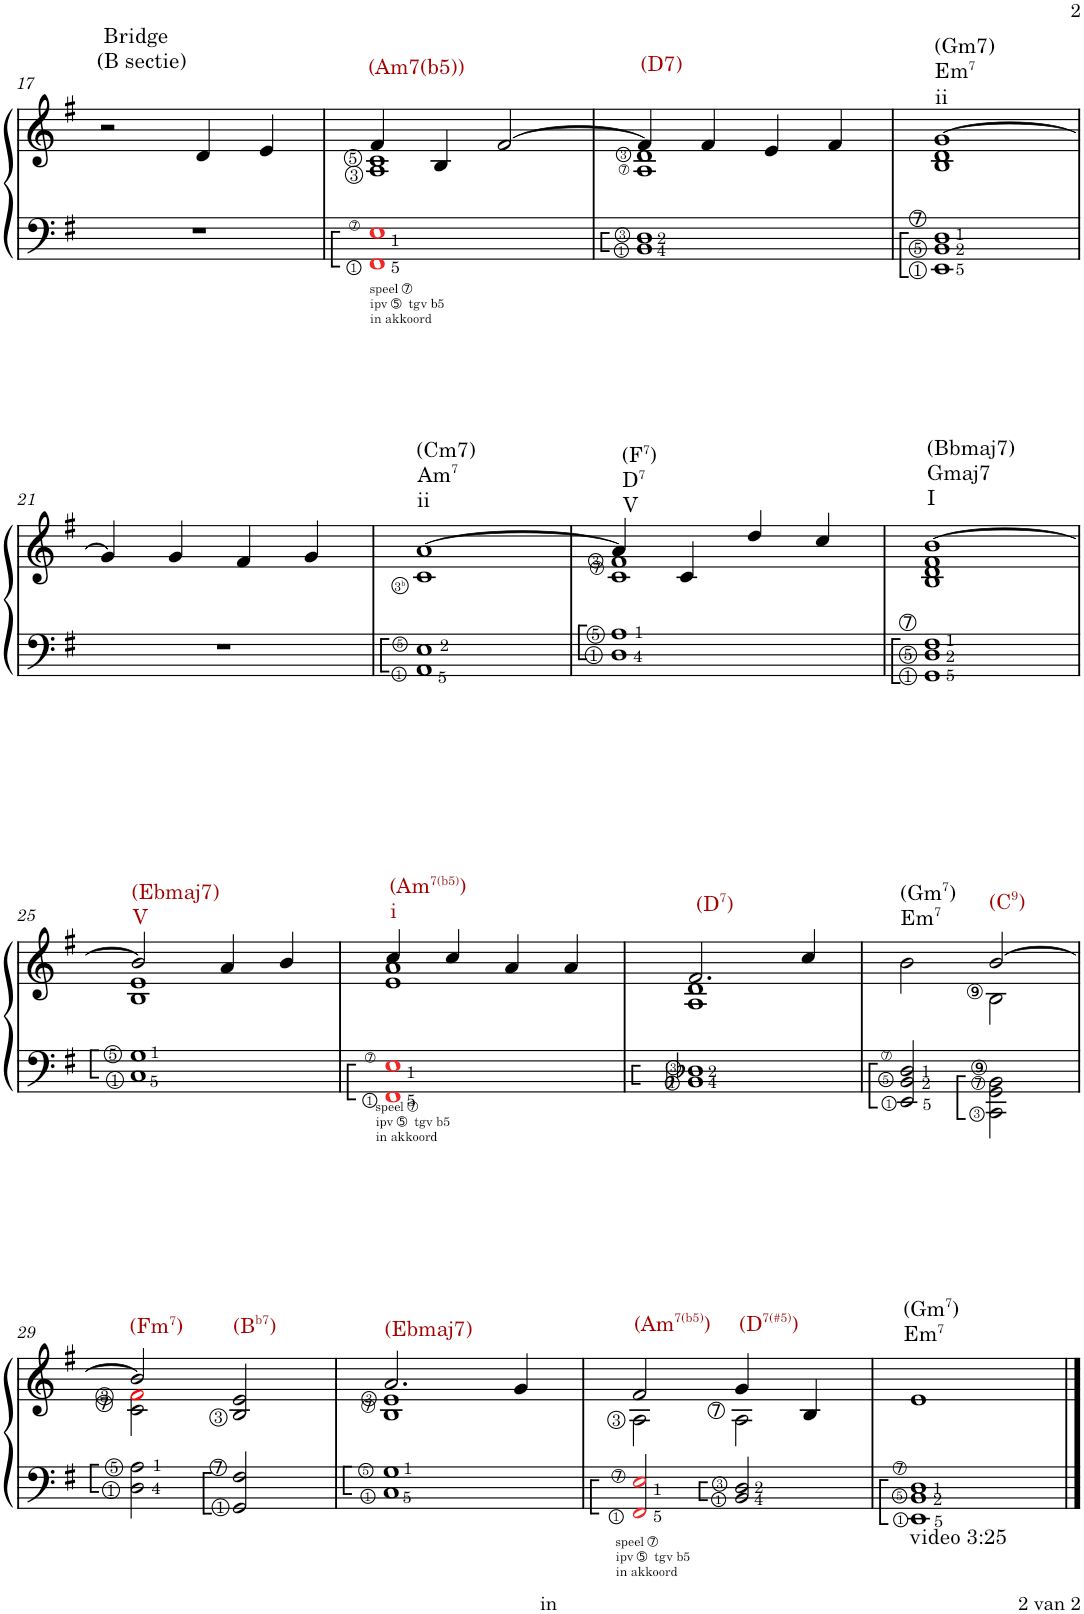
**kern	**kern
*part1	*part1
*staff2	*staff1
*I"Piano	*
*I'Pno.	*
!!LO:PB:g=z
*clefF4	*clefG2
*k[f#]	*k[f#]
*M4/4	*M4/4
=17	=17
!	!LO:TX:a:t=Bridge
!	!LO:TX:a:t=(B sectie)
1r	2r
.	4d/
.	4e/
=18	=18
*	*^
!	!LO:TX:a:color=#AA0000:t=(Am7(b5))	!
!LO:TX:a:t=➆	!	!
!LO:TX:b:t=speel ➆	!	!
!LO:TX:b:t=ipv ➄  tgv b5	!	!
!LO:TX:b:t=in akkoord	!	!
1FF#i 1Ei	4f#/	1A 1c
.	4B/	.
.	[2f#/	.
=19	=19	=19
!	!LO:TX:a:color=#AA0000:t=(D7)	!
!	!LO:TX:b:t=➆	!
1BB 1D	4f#/]	1A 1d
.	4f#/	.
.	4e/	.
.	4f#/	.
=20	=20	=20
!	!LO:TX:a:t=(Gm7)	!
!	!LO:TX:a:t=Em	!
!	!LO:TX:a:t=7	!
!	!LO:TX:a:t=ii	!
!LO:TX:a:t=➆	!	!
1EE 1BB 1D	[1g	1B 1d
*	*v	*v
!!LO:LB:g=z
=21	=21
1r	4g/]
.	4g/
.	4f#/
.	4g/
=22	=22
*	*^
!	!LO:TX:a:t=(Cm7)	!
!	!LO:TX:a:t=Am	!
!	!LO:TX:a:t=7	!
!	!LO:TX:a:t=ii	!
1AA 1E	[1a	1c
=23	=23	=23
*^	*	*
!	!	!LO:TX:a:t=(F	!
!	!	!LO:TX:a:t=7	!
!	!	!LO:TX:a:t=)	!
!	!	!LO:TX:a:t=D	!
!	!	!LO:TX:a:t=7	!
!	!	!LO:TX:a:t=V	!
!	!	!LO:TX:a:t=➆	!
1ryy	1D 1A	4a/]	1c 1f#
.	.	4c/	.
.	.	4dd/	.
.	.	4cc/	.
*v	*v	*	*
=24	=24	=24
!	!LO:TX:a:t=(Bbmaj7)	!
!	!LO:TX:a:t=Gmaj7	!
!	!LO:TX:a:t=I	!
!LO:TX:a:t=➆	!	!
1GG 1D 1F#	[1b	1B 1d 1f#
!!LO:LB:g=z	!!
=25	=25	=25
!	!LO:TX:a:color=#AA0000:t=(Ebmaj7)	!
!	!LO:TX:a:t=V	!
1C 1G	2b/]	1B 1e
.	4a/	.
.	4b/	.
=26	=26	=26
!	!LO:TX:a:color=#AA0000:t=(Am	!
!	!LO:TX:a:t=7(b5)	!
!	!LO:TX:a:t=)	!
!	!LO:TX:a:t=i	!
!LO:TX:a:t=➆	!	!
!LO:TX:b:t=speel ➆	!	!
!LO:TX:b:t=ipv ➄  tgv b5	!	!
!LO:TX:b:t=in akkoord	!	!
1FF#i 1Ei	4cc/	1e 1a
.	4cc/	.
.	4a/	.
.	4a/	.
=27	=27	=27
!	!LO:TX:a:color=#AA0000:t=(D	!
!	!LO:TX:a:t=7	!
!	!LO:TX:a:t=)	!
1BB-X 1D-X	2.f#/	1A 1d
.	4cc/	.
=28	=28	=28
*^	*	*
!	!	!LO:TX:a:t=(Gm	!
!	!	!LO:TX:a:t=7	!
!	!	!LO:TX:a:t=)	!
!	!	!LO:TX:a:t=Em	!
!	!	!LO:TX:a:t=7	!
!LO:TX:a:t=➆	!	!	!
2EE/ 2BB/ 2D/	2ryy	2b\	2ryy
!	!	!LO:TX:a:color=#AA0000:t=(C	!
!	!	!LO:TX:a:t=9	!
!	!	!LO:TX:a:t=)	!
!	!	!LO:TX:a:t=⑨	!
!LO:TX:a:t=➆	!	!	!
!LO:TX:a:t=⑨	!	!	!
2ryy	2CC\ 2GG\ 2BB\	[2b/	2B\
*v	*v	*	*
!!LO:LB:g=z	!!
=29	=29	=29
*k[f#]	*k[f#]	*
*^	*	*
!	!	!LO:TX:a:color=#AA0000:t=(Fm	!
!	!	!LO:TX:a:t=7	!
!	!	!LO:TX:a:t=)	!
!	!	!LO:TX:a:t=➆	!
*v	*v	*	*
2D\ 2A\	2b/]	2c\ 2f#j\
!	!LO:TX:a:color=#AA0000:t=(B	!
!	!LO:TX:a:t=b7	!
!	!LO:TX:a:t=)	!
!LO:TX:a:t=➆	!	!
2GG/ 2F#/	2B/ 2e/	2ryy
=30	=30	=30
!	!LO:TX:a:color=#AA0000:t=(Ebmaj7)	!
!	!LO:TX:a:t=➆	!
1C 1G	2.a/	1B 1e
.	4g/	.
=31	=31	=31
!	!LO:TX:a:color=#AA0000:t=(Am	!
!	!LO:TX:a:t=7(b5)	!
!	!LO:TX:a:t=)	!
!LO:TX:a:t=➆	!	!
!LO:TX:b:t=speel ➆	!	!
!LO:TX:b:t=ipv ➄  tgv b5	!	!
!LO:TX:b:t=in akkoord	!	!
2FF#i/ 2Ei/	2f#/	2A\
!	!LO:TX:a:color=#AA0000:t=(D	!
!	!LO:TX:a:t=7(#5)	!
!	!LO:TX:a:t=)	!
!	!LO:TX:b:t=➆	!
2BB/ 2D/	4g/	2A\
.	4B/	.
*	*v	*v
=32	=32
!	!LO:TX:a:t=(Gm
!	!LO:TX:a:t=7
!	!LO:TX:a:t=)
!	!LO:TX:a:t=Em
!	!LO:TX:a:t=7
!	!LO:TX:b:t=video 3&colon;25
!LO:TX:a:t=➆	!
1EE 1BB 1D	1e
==	==
*-	*-
